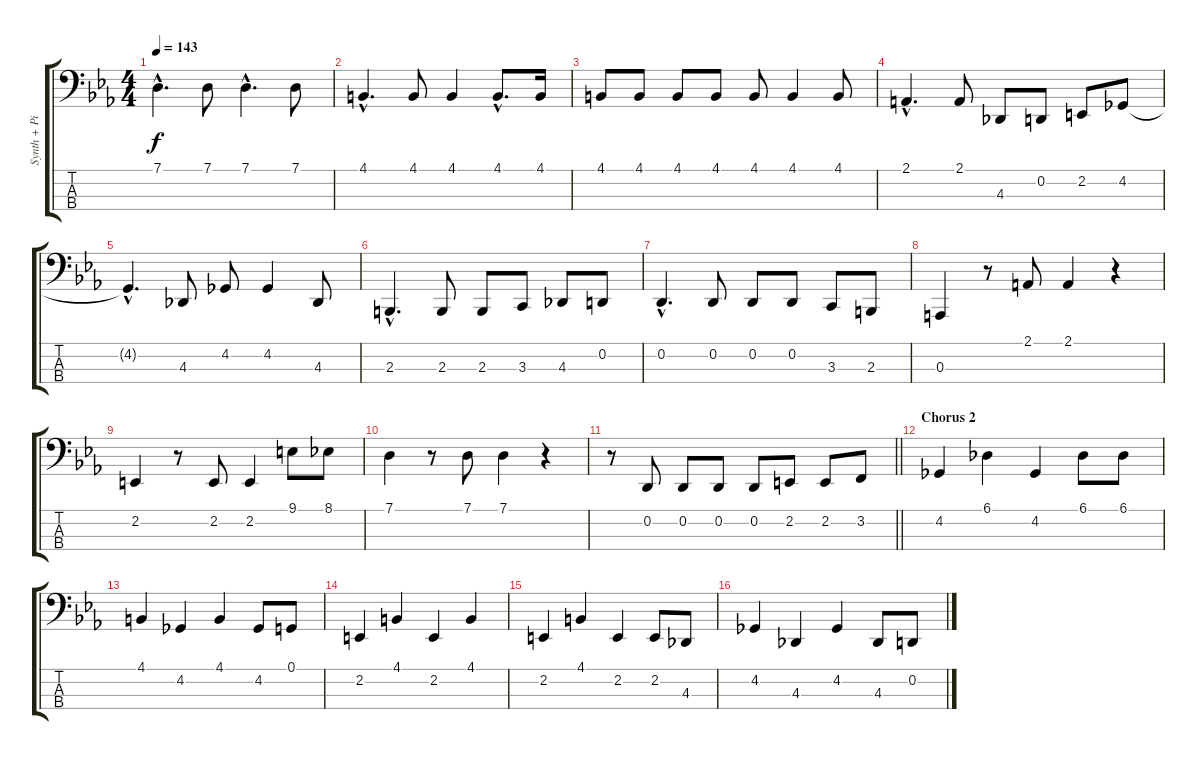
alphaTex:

\track ("Synth + Piano LH - Elton John" "Synth + Pi") {instrument acousticgrandpiano}
\staff {score tabs}
\tuning (G2 D2 A1 E1) {hide}
\ts (4 4)
\tempo 143
\clef f4
\ks cminor
7.1{hac}.4{d dy f} 7.1.8 7.1{hac}.4{d} 7.1.8 |
4.1{hac}.4{d} 4.1.8 4.1.4 4.1{hac}.8{d} 4.1.16 |
4.1.8 4.1.8 4.1.8 4.1.8 4.1.8 4.1.4 4.1.8 |
2.1{hac}.4{d} 2.1.8 4.3.8 0.2.8 2.2.8 4.2.8 |
4.2{hac t}.4{d} 4.3.8 4.2.8 4.2.4 4.3.8 |
2.3{hac}.4{d} 2.3.8 2.3.8 3.3.8 4.3.8 0.2.8 |
0.2{hac}.4{d} 0.2.8 0.2.8 0.2.8 3.3.8 2.3.8 |
0.3.4 r.8 2.1.8 2.1.4 r.4 |
2.2.4 r.8 2.2.8 2.2.4 9.1.8 8.1.8 |
7.1.4 r.8 7.1.8 7.1.4 r.4 |
\barLineRight lightlight
r.8 0.2.8 0.2.8 0.2.8 0.2.8 2.2.8 2.2.8 3.2.8 |
\section ("" "Chorus 2")
4.2.4 6.1.4 4.2.4 6.1.8 6.1.8 |
4.1.4 4.2.4 4.1.4 4.2.8 0.1.8 |
2.2.4 4.1.4 2.2.4 4.1.4 |
2.2.4 4.1.4 2.2.4 2.2.8 4.3.8 |
4.2.4 4.3.4 4.2.4 4.3.8 0.2.8
